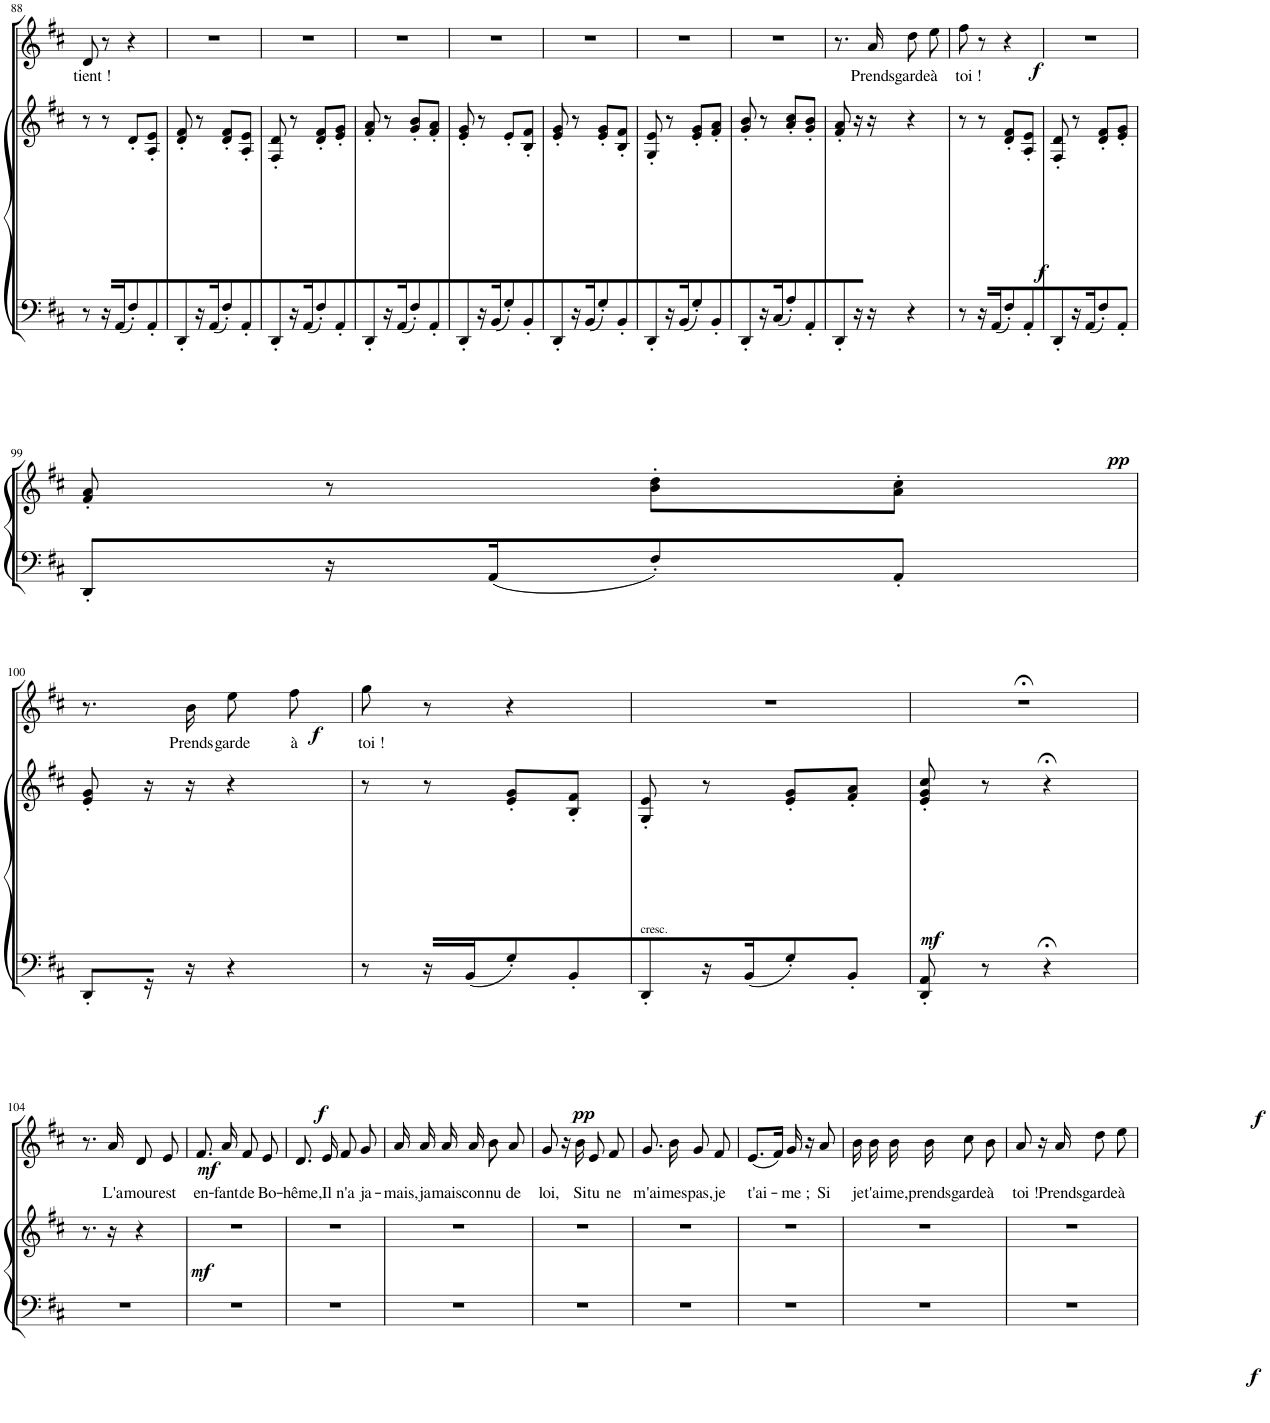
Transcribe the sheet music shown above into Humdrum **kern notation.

**kern	**kern	**dynam	**kern	**text	**dynam
*part2	*part2	*part2	*part1	*part1	*part1
*staff3	*staff2	*staff2/3	*staff1	*staff1	*staff1
*I"Piano	*	*	*I"SOPRANI Cigarières	*	*
*I'Pno	*	*	*	*	*
!!LO:PB:g=z
*clefF4	*clefG2	*	*clefG2	*	*
*k[f#c#]	*k[f#c#]	*	*k[f#c#]	*	*
*M2/4	*M2/4	*	*M2/4	*	*
=88	=88	=88	=88	=88	=88
!	!	!	!	!LO:LY:b	!
8r	8r	.	8d/	tient !	.
16r	8r	.	8r	.	.
16AA/J	.	.	.	.	.
8F#'/	8d'/L	.	4r	.	.
8AA'/	8A/' 8e/'J	.	.	.	.
=89	=89	=89	=89	=89	=89
8DD'/	8d/' 8f#/'	.	2r	.	.
16r	8r	.	.	.	.
16AA/J	.	.	.	.	.
8F#'/	8d/' 8f#/'L	.	.	.	.
8AA'/	8A/' 8e/'J	.	.	.	.
=90	=90	=90	=90	=90	=90
8DD'/	8F#/' 8d/'	.	2r	.	.
16r	8r	.	.	.	.
16AA/J	.	.	.	.	.
8F#'/	8d/' 8f#/'L	.	.	.	.
8AA'/	8e/' 8g/'J	.	.	.	.
=91	=91	=91	=91	=91	=91
8DD'/	8f#/' 8a/'	.	2r	.	.
16r	8r	.	.	.	.
16AA/J	.	.	.	.	.
8F#'/	8g/' 8b/'L	.	.	.	.
8AA'/	8f#/' 8a/'J	.	.	.	.
=92	=92	=92	=92	=92	=92
8DD'/	8e/' 8g/'	.	2r	.	.
16r	8r	.	.	.	.
16BB/J	.	.	.	.	.
8G'/	8e'/L	.	.	.	.
8BB'/	8B/' 8f#/'J	.	.	.	.
=93	=93	=93	=93	=93	=93
8DD'/	8e/' 8g/'	.	2r	.	.
16r	8r	.	.	.	.
16BB/J	.	.	.	.	.
8G'/	8e/' 8g/'L	.	.	.	.
8BB'/	8B/' 8f#/'J	.	.	.	.
=94	=94	=94	=94	=94	=94
8DD'/	8G/' 8e/'	.	2r	.	.
16r	8r	.	.	.	.
16BB/J	.	.	.	.	.
8G'/	8e/' 8g/'L	.	.	.	.
8BB'/	8f#/' 8a/'J	.	.	.	.
=95	=95	=95	=95	=95	=95
8DD'/	8g/' 8b/'	.	2r	.	.
16r	8r	.	.	.	.
16C#/J	.	.	.	.	.
8A'/	8a/' 8cc#/'L	.	.	.	.
8AA'/	8g/' 8b/'J	.	.	.	.
=96	=96	=96	=96	=96	=96
8DD'/	8f#/' 8a/'	.	8.r	.	.
16r	16r	.	.	.	.
!	!	!LO:DY:b	!	!LO:LY:b	!LO:DY:b
16r	16r	f	16a/	Prends	f
!	!	!	!	!LO:LY:b	!
4r	4r	.	8dd\	garde	.
!	!	!	!	!LO:LY:b	!
.	.	.	8ee\	à	.
=97	=97	=97	=97	=97	=97
!	!	!	!	!LO:LY:b	!
8r	8r	.	8ff#\	toi !	.
16r	8r	.	8r	.	.
!	!	!LO:DY:b=2	!	!	!
16AA/J	.	pp	.	.	.
8F#'/	8d/' 8f#/'L	.	4r	.	.
8AA'/	8A/' 8e/'J	.	.	.	.
=98	=98	=98	=98	=98	=98
8DD'/	8F#/' 8d/'	.	2r	.	.
16r	8r	.	.	.	.
16AA/J	.	.	.	.	.
8F#'/	8d/' 8f#/'L	.	.	.	.
8AA'/J	8e/' 8g/'J	.	.	.	.
!!LO:LB:g=z
=99	=99	=99	=99	=99	=99
8DD'/L	8f#/' 8a/'	.	2r	.	.
16r	8r	.	.	.	.
16AA/J	.	.	.	.	.
8F#'/	8b\' 8dd\'L	.	.	.	.
8AA'/J	8a\' 8cc#\'J	.	.	.	.
!!LO:LB:g=z
=100	=100	=100	=100	=100	=100
8DD'/L	8e/' 8g/'	.	8.r	.	.
16r	16r	.	.	.	.
!	!	!LO:DY:b=2	!	!LO:LY:b	!LO:DY:b
16r	16r	f	16b\	Prends	f
!	!	!	!	!LO:LY:b	!
4r	4r	.	8ee\	garde	.
!	!	!	!	!LO:LY:b	!
.	.	.	8ff#\	à	.
=101	=101	=101	=101	=101	=101
!	!	!	!	!LO:LY:b	!
8r	8r	.	8gg\	toi !	.
16r	8r	.	8r	.	.
!	!	!LO:DY:b=2	!	!	!
16BB/J	.	pp	.	.	.
8G'/	8e/' 8g/'L	.	4r	.	.
8BB'/	8B/' 8f#/'J	.	.	.	.
=102	=102	=102	=102	=102	=102
!LO:TX:a:t=cresc.	!	!	!	!	!
8DD'/	8G/' 8e/'	.	2r	.	.
16r	8r	.	.	.	.
16BB/J	.	.	.	.	.
8G'/	8e/' 8g/'L	.	.	.	.
8BB'/J	8f#/' 8a/'J	.	.	.	.
=103	=103	=103	=103	=103	=103
!	!	!LO:DY:b	!	!	!
8DD/' 8AA/'	8e/' 8g/' 8cc#/'	mf	2r;<	.	.
8r	8r	.	.	.	.
4r;<	4r;<	.	.	.	.
!!LO:LB:g=z
=104	=104	=104	=104	=104	=104
2r	8.r	.	8.r	.	.
!	!	!LO:DY:b	!	!LO:LY:b	!LO:DY:b
.	16r	mf	16a/	L'a-	mf
!	!	!	!	!LO:LY:b	!
.	4r	.	8d/	-mour	.
!	!	!	!	!LO:LY:b	!
.	.	.	8e/	est	.
=105	=105	=105	=105	=105	=105
!	!	!	!	!LO:LY:b	!
2r	2r	.	8.f#/	en-	.
!	!	!	!	!LO:LY:b	!
.	.	.	16a/	-fant	.
!	!	!	!	!LO:LY:b	!
.	.	.	8f#/	de	.
!	!	!	!	!LO:LY:b	!
.	.	.	8e/	Bo-	.
=106	=106	=106	=106	=106	=106
!	!	!	!	!LO:LY:b	!
2r	2r	.	8.d/	-hême,	.
!	!	!	!	!LO:LY:b	!
.	.	.	16e/	Il	.
!	!	!	!	!LO:LY:b	!
.	.	.	8f#/	n'a	.
!	!	!	!	!LO:LY:b	!
.	.	.	8g/	ja-	.
=107	=107	=107	=107	=107	=107
!	!	!	!	!LO:LY:b	!
2r	2r	.	16a/	-mais,	.
!	!	!	!	!LO:LY:b	!
.	.	.	16a/	ja-	.
!	!	!	!	!LO:LY:b	!
.	.	.	16a/	-mais	.
!	!	!	!	!LO:LY:b	!
.	.	.	16a/	con-	.
!	!	!	!	!LO:LY:b	!
.	.	.	8b\	-nu	.
!	!	!	!	!LO:LY:b	!
.	.	.	8a/	de	.
=108	=108	=108	=108	=108	=108
!	!	!	!	!LO:LY:b	!
2r	2r	.	8g/	loi,	.
.	.	.	16r	.	.
!	!	!	!	!LO:LY:b	!
.	.	.	16b\	Si	.
!	!	!	!	!LO:LY:b	!
.	.	.	8e/	tu	.
!	!	!	!	!LO:LY:b	!
.	.	.	8f#/	ne	.
=109	=109	=109	=109	=109	=109
!	!	!	!	!LO:LY:b	!
2r	2r	.	8.g/	m'ai-	.
!	!	!	!	!LO:LY:b	!
.	.	.	16b\	-mes	.
!	!	!	!	!LO:LY:b	!
.	.	.	8g/	pas,	.
!	!	!	!	!LO:LY:b	!
.	.	.	8f#/	je	.
=110	=110	=110	=110	=110	=110
!	!	!	!	!LO:LY:b	!
2r	2r	.	(8.e/L	t'ai-	.
.	.	.	16f#/Jk)	.	.
!	!	!	!	!LO:LY:b	!
.	.	.	16g/	-me ;	.
.	.	.	16r	.	.
!	!	!	!	!LO:LY:b	!
.	.	.	8a/	Si	.
=111	=111	=111	=111	=111	=111
!	!	!	!	!LO:LY:b	!
2r	2r	.	16b\	je	.
!	!	!	!	!LO:LY:b	!
.	.	.	16b\	t'ai-	.
!	!	!	!	!LO:LY:b	!
.	.	.	16b\	-me,	.
!	!	!	!	!LO:LY:b	!
.	.	.	16b\	prends	.
!	!	!	!	!LO:LY:b	!
.	.	.	8cc#\	garde	.
!	!	!	!	!LO:LY:b	!
.	.	.	8b\	à	.
=112	=112	=112	=112	=112	=112
!	!	!	!	!LO:LY:b	!
*	*^	*	*	*	*
2r	2r	8.ryy	.	8a/	toi !	.
.	.	.	.	16r	.	.
!	!	!	!LO:DY:b	!	!LO:LY:b	!LO:DY:b
.	.	4ryy	f	16a/	Prends	f
!	!	!	!	!	!LO:LY:b	!
.	.	.	.	8dd\	garde	.
!	!	!	!	!	!LO:LY:b	!
.	.	.	.	8ee\	à	.
.	.	16ryy	.	.	.	.
*	*v	*v	*	*	*	*
=	=	=	=	=	=
*-	*-	*-	*-	*-	*-
